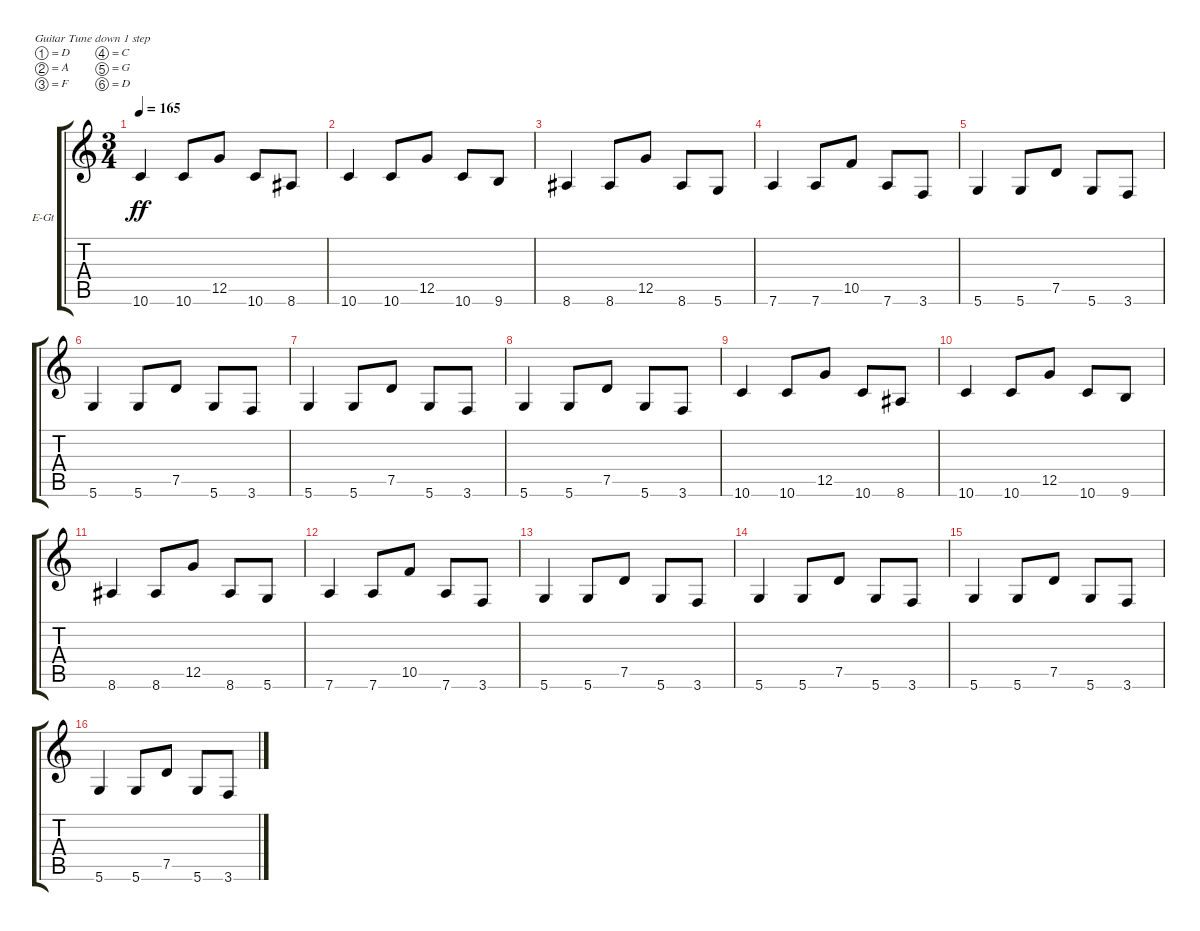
\bracketExtendMode groupsimilarinstruments
\firstSystemTrackNameOrientation horizontal
\otherSystemsTrackNameOrientation horizontal
\track ("Electric Guitar 2" "E-Gt") {instrument distortionguitar}
\staff {score tabs}
\tuning (D4 A3 F3 C3 G2 D2)
\ts (3 4)
\tempo 165
\clef g2
\ks c
10.6.4{dy ff} 10.6.8 12.5.8 10.6.8 8.6.8 |
10.6.4 10.6.8 12.5.8 10.6.8 9.6.8 |
8.6.4 8.6.8 12.5.8 8.6.8 5.6.8 |
7.6.4 7.6.8 10.5.8 7.6.8 3.6.8 |
5.6.4 5.6.8 7.5.8 5.6.8 3.6.8 |
5.6.4 5.6.8 7.5.8 5.6.8 3.6.8 |
5.6.4 5.6.8 7.5.8 5.6.8 3.6.8 |
5.6.4 5.6.8 7.5.8 5.6.8 3.6.8 |
10.6.4 10.6.8 12.5.8 10.6.8 8.6.8 |
10.6.4 10.6.8 12.5.8 10.6.8 9.6.8 |
8.6.4 8.6.8 12.5.8 8.6.8 5.6.8 |
7.6.4 7.6.8 10.5.8 7.6.8 3.6.8 |
5.6.4 5.6.8 7.5.8 5.6.8 3.6.8 |
5.6.4 5.6.8 7.5.8 5.6.8 3.6.8 |
5.6.4 5.6.8 7.5.8 5.6.8 3.6.8 |
5.6.4 5.6.8 7.5.8 5.6.8 3.6.8
